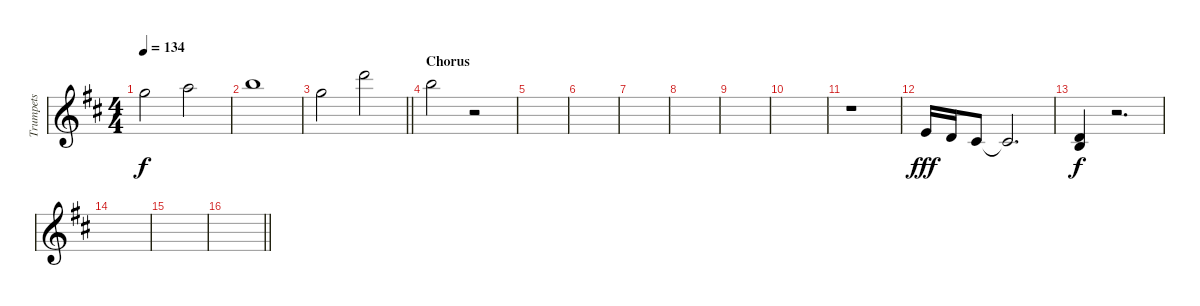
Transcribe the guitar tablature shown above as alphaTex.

\track ("Trumpets" "Trumpets") {instrument trumpet}
\staff {score}
\tuning (E4 B3 G3 D3 A2 E2) {hide}
\ts (4 4)
\tempo 134
\clef g2
\ks bminor
15.1.2{dy f} 17.1.2 |
19.1.1 |
\barLineRight lightlight
20.2.2 22.1.2 |
\section ("" "Chorus")
19.1.2 r.2 |
|
|
|
|
|
|
r.1 |
0.1.16{dy fff} 3.2.16 2.2.8 2.2{t}.2{d} |
(3.2 4.3).4{dy f} r.2{d} |
|
|
\barLineRight lightlight
